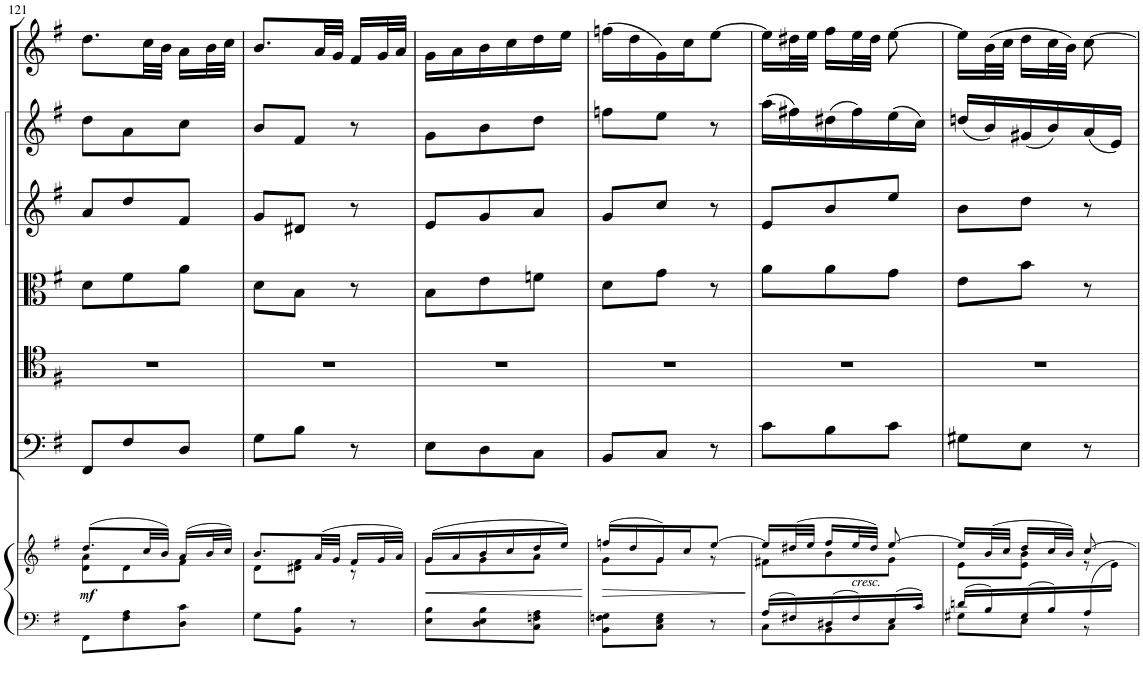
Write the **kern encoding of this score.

**kern	**kern	**dynam	**kern	**kern	**kern	**kern	**kern
*part6	*part6	*part6	*part5	*part4	*part3	*part2	*part1
*staff7	*staff6	*staff6/7	*staff5	*staff4	*staff3	*staff2	*staff1
*I"Piano reduction	*	*	*I"Continuo	*I"Violas	*I"Violins	*I"Violins	*I"Oboe d'amore
*I'Pno	*	*	*	*	*	*	*I'Ob
!!LO:PB:g=z
*clefF4	*clefG2	*	*clefF4	*clefC3	*clefG2	*clefG2	*clefG2
*k[f#]	*k[f#]	*	*k[f#]	*k[f#]	*k[f#]	*k[f#]	*k[f#]
*M3/8	*M3/8	*	*M3/8	*M3/8	*M3/8	*M3/8	*M3/8
=121	=121	=121	=121	=121	=121	=121	=121
*	*^	*	*	*	*	*	*
!	!	!	!LO:DY:b	!	!	!	!	!
8FF#\L	(8.dd/L	8d\ 8a\L	mf	8FF#/L	8d\L	8a/L	8dd\L	8.dd\L
8F#\ 8A\	.	8d\	.	8F#/	8f#\	8dd/	8a\	.
.	32cc/LL	.	.	.	.	.	.	32cc\LL
.	32b/JJJ)	.	.	.	.	.	.	32b\JJJ
8D\ 8c\J	(16a/LL	8f#\J	.	8D/J	8a\J	8f#/J	8cc\J	16a\LL
.	32b/L	.	.	.	.	.	.	32b\L
.	32cc/JJJ)	.	.	.	.	.	.	32cc\JJJ
=122	=122	=122	=122	=122	=122	=122	=122	=122
8G\L	8.b/L	8d\L	.	8G\L	8d\L	8g/L	8b/L	8.b/L
8BB\ 8B\J	.	8d#X\ 8f#\J	.	8B\J	8B\J	8d#X/J	8f#/J	.
.	(32a/LL	.	.	.	.	.	.	32a/LL
.	32g/JJJ	.	.	.	.	.	.	32g/JJJ
8r	16f#/LL	8r	.	8r	8r	8r	8r	16f#/LL
.	32g/L	.	.	.	.	.	.	32g/L
.	32a/JJJ)	.	.	.	.	.	.	32a/JJJ
=123	=123	=123	=123	=123	=123	=123	=123	=123
!	!	!	!LO:HP:b	!	!	!	!	!
8E\ 8B\L	(16g/LL	8g\L	<	8E\L	8B\L	8e/L	8g\L	16g\LL
.	16a/	.	.	.	.	.	.	16a\
8D\ 8E\ 8B\	16b/	8g\	.	8D\	8e\	8g/	8b\	16b\
.	16cc/	.	.	.	.	.	.	16cc\
8C\ 8Fn\ 8A\J	16dd/	8a\J	.	8C\J	8fn\J	8a/J	8dd\J	16dd\
.	16ee/JJ)	.	.	.	.	.	.	16ee\JJ
*	*v	*v	*	*	*	*	*	*
.	.	[	.	.	.	.	.
=124	=124	=124	=124	=124	=124	=124	=124
!	!	!LO:HP:b	!	!	!	!	!
*	*^	*	*	*	*	*	*
8BB\ 8Fn\ 8G\L	(16ffn/LL	8g\L	>	8BB/L	8d\L	8g/L	8ffn\L	(16ffn\LL
.	16dd/	.	.	.	.	.	.	16dd\
8C\ 8E\ 8G\J	16g/)	8g\J	.	8C/J	8g\J	8cc/J	8ee\J	16g\)
.	16cc/J	.	.	.	.	.	.	16cc\J
8r	[8ee/J	8r	.	8r	8r	8r	8r	[8ee\J
*	*v	*v	*	*	*	*	*	*
.	.	]	.	.	.	.	.
=125	=125	=125	=125	=125	=125	=125	=125
*^	*^	*	*	*	*	*	*
16A/LL	8C\L	16ee/LL]	8f#X\L	.	8c\L	8a\L	8e/L	(16aa\LL	16ee\LL]
16F#X/	.	(32dd#X/L	.	.	.	.	.	16ff#X\)	32dd#X\L
.	.	32ee/JJJ	.	.	.	.	.	.	32ee\JJJ
16D#X/	8BB\	16ff#/LL	8b\	.	8B\	8a\	8b/	(16dd#X\	16ff#\LL
!	!	!LO:TX:b:i:t=cresc.	!	!	!	!	!	!	!
16F#/	.	32ee/L	.	.	.	.	.	16ff#\)	32ee\L
.	.	32dd#/JJJ)	.	.	.	.	.	.	32dd#\JJJ
16E/	8C\J	[8ee/	8g\J	.	8c\J	8g\J	8ee/J	(16ee\	[8ee\
16c/JJ	.	.	.	.	.	.	.	16cc\JJ)	.
=126	=126	=126	=126	=126	=126	=126	=126	=126	=126
*	*	*	*^	*	*	*	*	*	*
16dn/LL	8G#X\L	16ee/LL]	8e\L	16ryy	.	8G#X\L	8e\L	8b\L	(16ddn/LL	16ee\LL]
*	*	*	*v	*v	*	*	*	*	*	*
16B/	.	(32b/L	.	.	.	.	.	16b/)	(32b\L
.	.	32cc/JJJ	.	.	.	.	.	.	32cc\JJJ
16G#/	8E\J	16dd/LL	8e\ 8b\J	.	8E\J	8b\J	8dd\J	(16g#X/	16dd\LL
16B/	.	32cc/L	.	.	.	.	.	16b/)	32cc\L
.	.	32b/JJJ)	.	.	.	.	.	.	32b\JJJ)
(>16A/	8r	[8cc/	8r	.	8r	8r	8r	(16a/	[8cc\
*	*	*	*^	*	*	*	*	*	*
16ryy	.	.	.	16e\JJ)	.	.	.	.	16e/JJ)	.
*v	*v	*	*	*	*	*	*	*	*	*
*	*v	*v	*v	*	*	*	*	*	*
=	=	=	=	=	=	=	=
*-	*-	*-	*-	*-	*-	*-	*-
